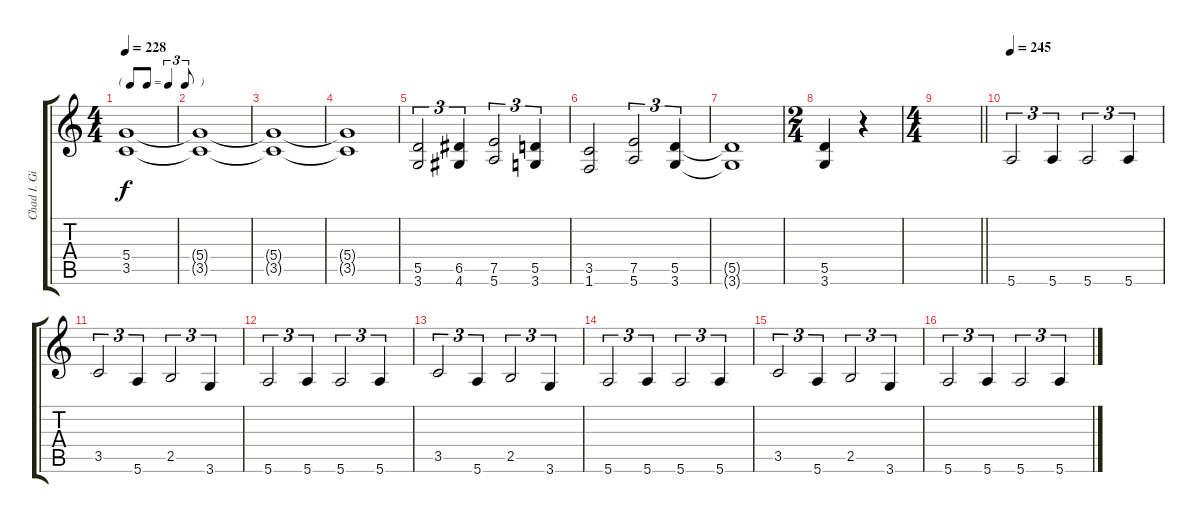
\track ("Chad I. Ginsburg" "Chad I. Gi") {instrument acousticguitarsteel}
\staff {score tabs}
\tuning (E4 B3 G3 D3 A2 E2) {hide}
\ts (4 4)
\tf triplet8th
\tempo 228
\clef g2
\ks c
(5.4{t} 3.5{t}).1{dy f} |
(5.4{t} 3.5{t}).1 |
(5.4{t} 3.5{t}).1 |
(5.4{t} 3.5{t}).1 |
(5.5 3.6).2{tu (3 2)} (6.5 4.6).4{tu (3 2)} (7.5 5.6).2{tu (3 2)} (5.5 3.6).4{tu (3 2)} |
(3.5 1.6).2 (7.5 5.6).2{tu (3 2)} (5.5 3.6).4{tu (3 2)} |
(5.5{t} 3.6{t}).1 |
\ts (2 4)
(5.5 3.6).4 r.4 |
\ts (4 4)
\barLineRight lightlight
|
\section ("" "")
\tempo 245
5.6.2{tu (3 2)} 5.6.4{tu (3 2)} 5.6.2{tu (3 2)} 5.6.4{tu (3 2)} |
3.5.2{tu (3 2)} 5.6.4{tu (3 2)} 2.5.2{tu (3 2)} 3.6.4{tu (3 2)} |
5.6.2{tu (3 2)} 5.6.4{tu (3 2)} 5.6.2{tu (3 2)} 5.6.4{tu (3 2)} |
3.5.2{tu (3 2)} 5.6.4{tu (3 2)} 2.5.2{tu (3 2)} 3.6.4{tu (3 2)} |
5.6.2{tu (3 2)} 5.6.4{tu (3 2)} 5.6.2{tu (3 2)} 5.6.4{tu (3 2)} |
3.5.2{tu (3 2)} 5.6.4{tu (3 2)} 2.5.2{tu (3 2)} 3.6.4{tu (3 2)} |
5.6.2{tu (3 2)} 5.6.4{tu (3 2)} 5.6.2{tu (3 2)} 5.6.4{tu (3 2)}
